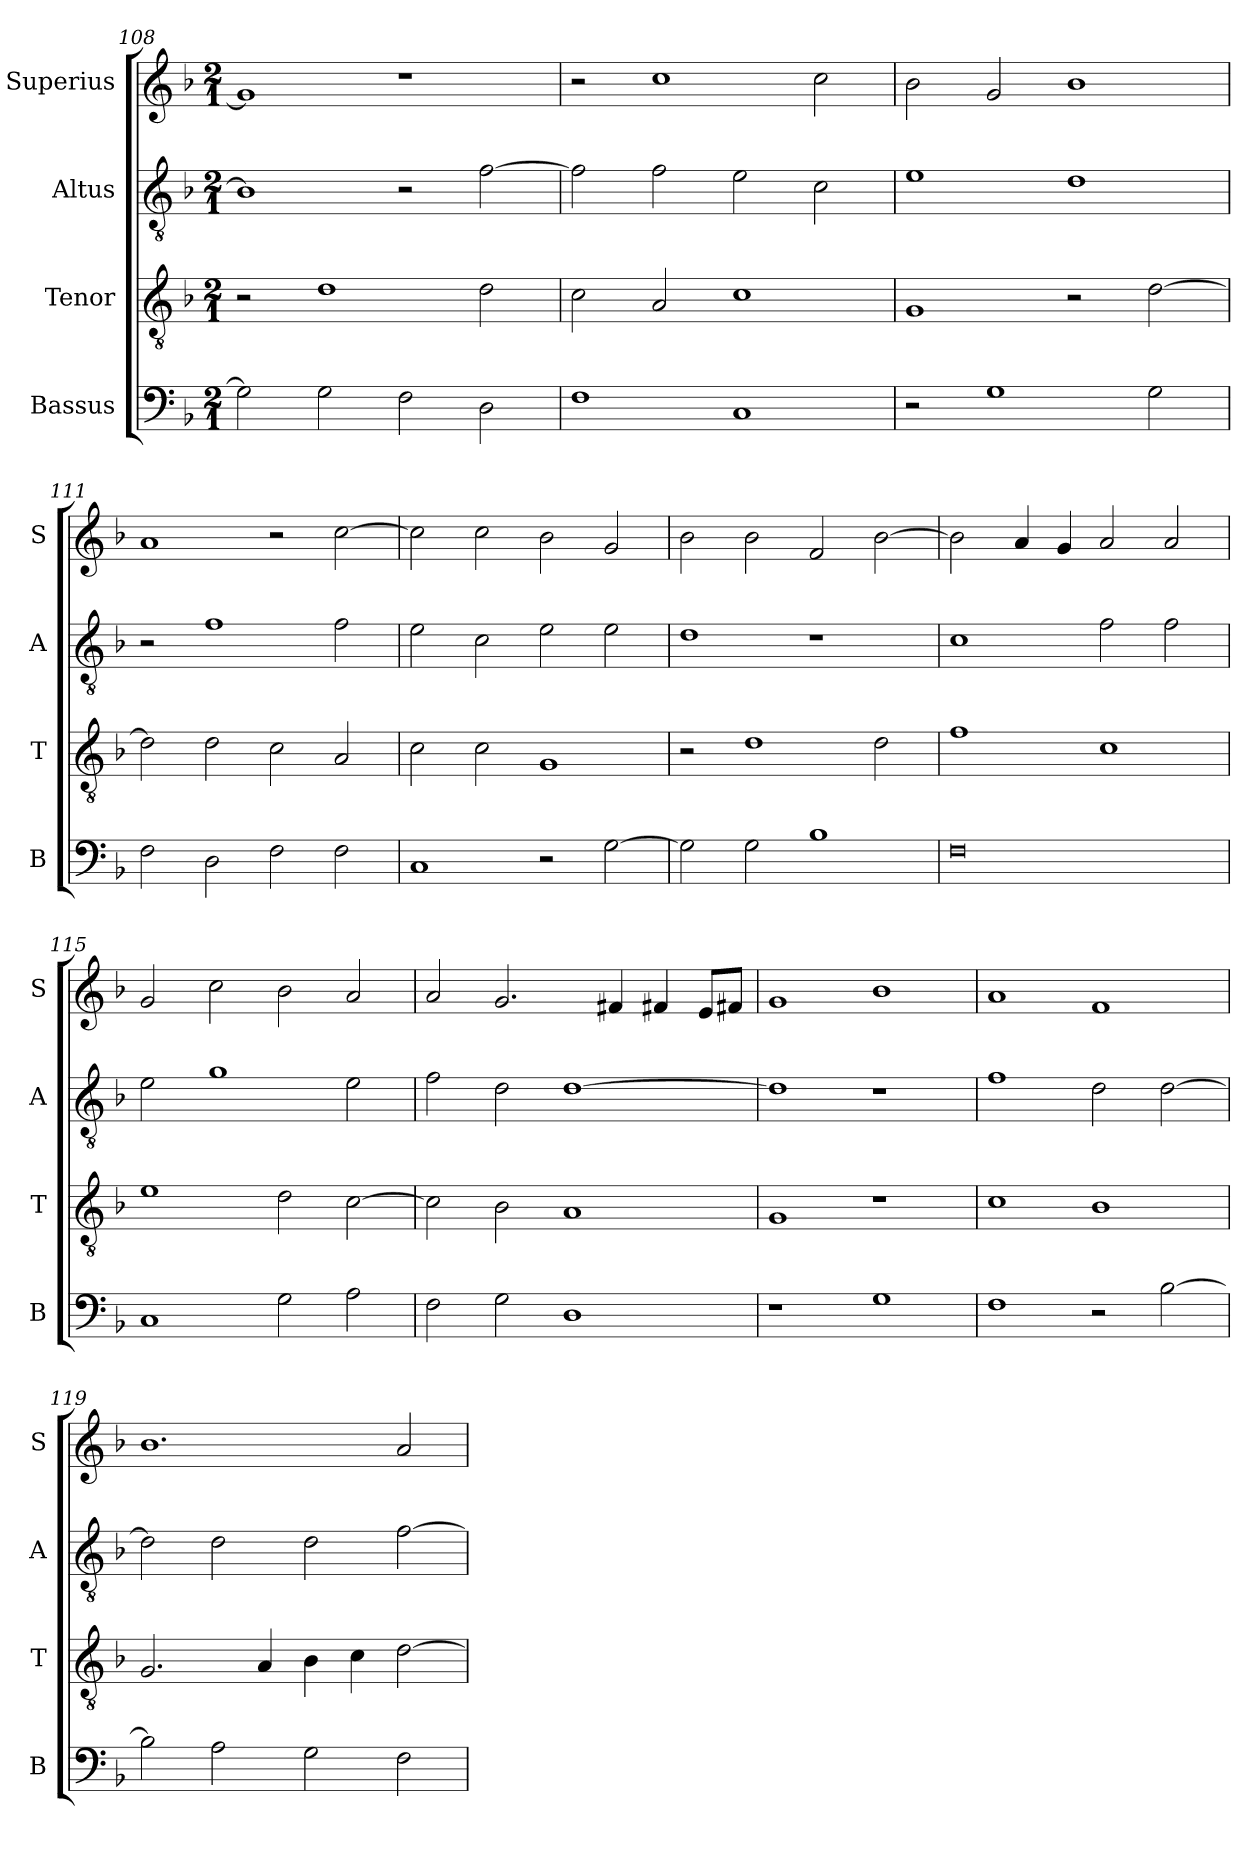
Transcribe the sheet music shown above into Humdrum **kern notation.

**kern	**kern	**kern	**kern
*part4	*part3	*part2	*part1
*staff4	*staff3	*staff2	*staff1
*I"Bassus	*I"Tenor	*I"Altus	*I"Superius
*I'B	*I'T	*I'A	*I'S
*clefF4	*clefGv2	*clefGv2	*clefG2
*k[b-]	*k[b-]	*k[b-]	*k[b-]
*F:	*F:	*F:	*F:
*M2/1	*M2/1	*M2/1	*M2/1
=108	=108	=108	=108
2G]	2r	1B-]	1g]
2G	1d	.	.
2F	.	2r	1r
2D	2d	[2f	.
=109	=109	=109	=109
1F	2c	2f]	2r
.	2A	2f	1cc
1C	1c	2e	.
.	.	2c	2cc
=110	=110	=110	=110
2r	1G	1e	2b-
1G	.	.	2g
.	2r	1d	1b-
2G	[2d	.	.
=111	=111	=111	=111
2F	2d]	2r	1a
2D	2d	1f	.
2F	2c	.	2r
2F	2A	2f	[2cc
=112	=112	=112	=112
1C	2c	2e	2cc]
.	2c	2c	2cc
2r	1G	2e	2b-
[2G	.	2e	2g
=113	=113	=113	=113
2G]	2r	1d	2b-
2G	1d	.	2b-
1B-	.	1r	2f
.	2d	.	[2b-
=114	=114	=114	=114
0F	1f	1c	2b-]
.	.	.	4a
.	.	.	4g
.	1c	2f	2a
.	.	2f	2a
=115	=115	=115	=115
1C	1e	2e	2g
.	.	1g	2cc
2G	2d	.	2b-
2A	[2c	2e	2a
=116	=116	=116	=116
2F	2c]	2f	2a
2G	2B-	2d	2.g
1D	1A	[1d	.
.	.	.	4f#X
.	.	.	4f#X
.	.	.	8eL
.	.	.	8f#XJ
=117	=117	=117	=117
1r	1G	1d]	1g
1G	1r	1r	1b-
=118	=118	=118	=118
1F	1c	1f	1a
2r	1B-	2d	1f
[2B-	.	[2d	.
=119	=119	=119	=119
2B-]	2.G	2d]	1.b-
2A	.	2d	.
.	4A	.	.
2G	4B-	2d	.
.	4c	.	.
2F	[2d	[2f	2a
=	=	=	=
*-	*-	*-	*-
